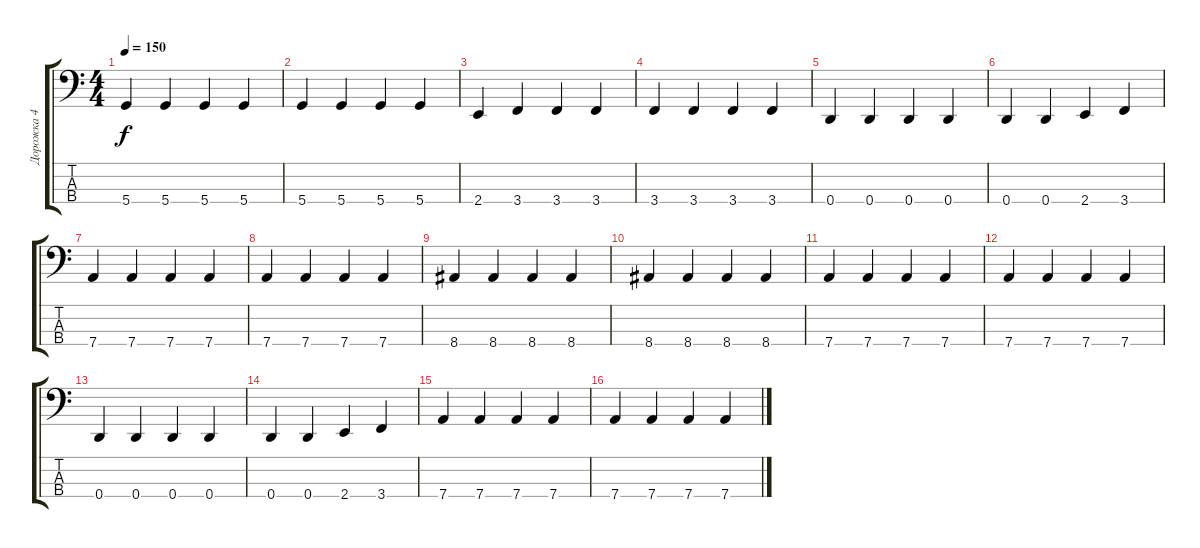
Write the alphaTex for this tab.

\track ("Дорожка 4" "Дорожка 4") {instrument electricbasspick}
\staff {score tabs}
\tuning (G2 D2 A1 D1) {hide}
\ts (4 4)
\tempo 150
\clef f4
\ks c
5.4.4{dy f} 5.4.4 5.4.4 5.4.4 |
5.4.4 5.4.4 5.4.4 5.4.4 |
2.4.4 3.4.4 3.4.4 3.4.4 |
3.4.4 3.4.4 3.4.4 3.4.4 |
0.4.4 0.4.4 0.4.4 0.4.4 |
0.4.4 0.4.4 2.4.4 3.4.4 |
7.4.4 7.4.4 7.4.4 7.4.4 |
7.4.4 7.4.4 7.4.4 7.4.4 |
8.4.4 8.4.4 8.4.4 8.4.4 |
8.4.4 8.4.4 8.4.4 8.4.4 |
7.4.4 7.4.4 7.4.4 7.4.4 |
7.4.4 7.4.4 7.4.4 7.4.4 |
0.4.4 0.4.4 0.4.4 0.4.4 |
0.4.4 0.4.4 2.4.4 3.4.4 |
7.4.4 7.4.4 7.4.4 7.4.4 |
7.4.4 7.4.4 7.4.4 7.4.4
